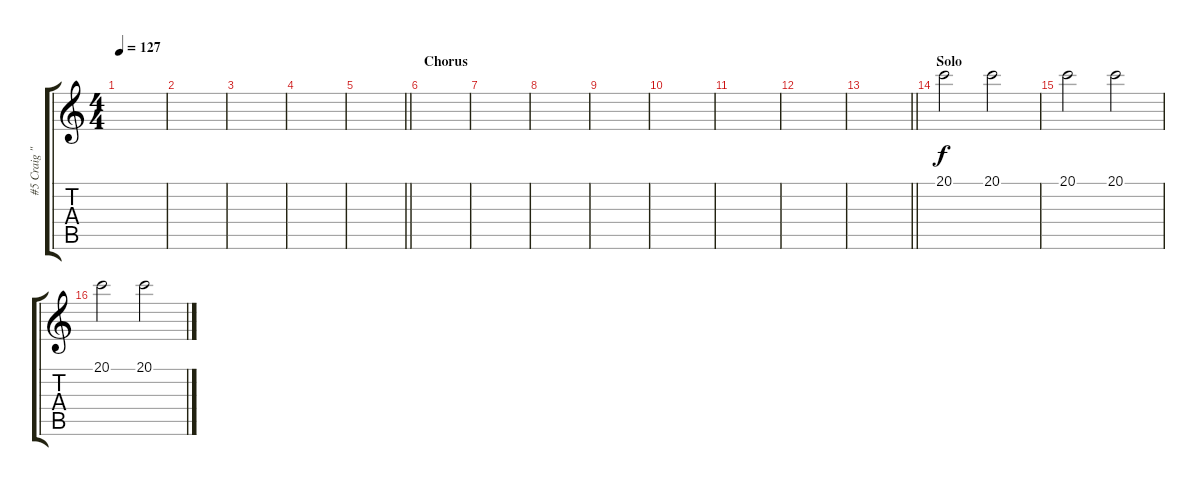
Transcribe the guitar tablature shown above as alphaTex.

\track ("#5 Craig \"133\" Jones" "#5 Craig \"") {instrument pad3polysynth}
\staff {score tabs}
\tuning (E4 B3 G3 D3 A2 E2) {hide}
\ts (4 4)
\tempo 127
\clef g2
\ks c
|
|
|
|
\barLineRight lightlight
|
\section ("" "Chorus")
|
|
|
|
|
|
|
\barLineRight lightlight
|
\section ("" "Solo")
20.1.2{volume 3} 20.1.2 |
20.1.2 20.1.2 |
20.1.2 20.1.2
